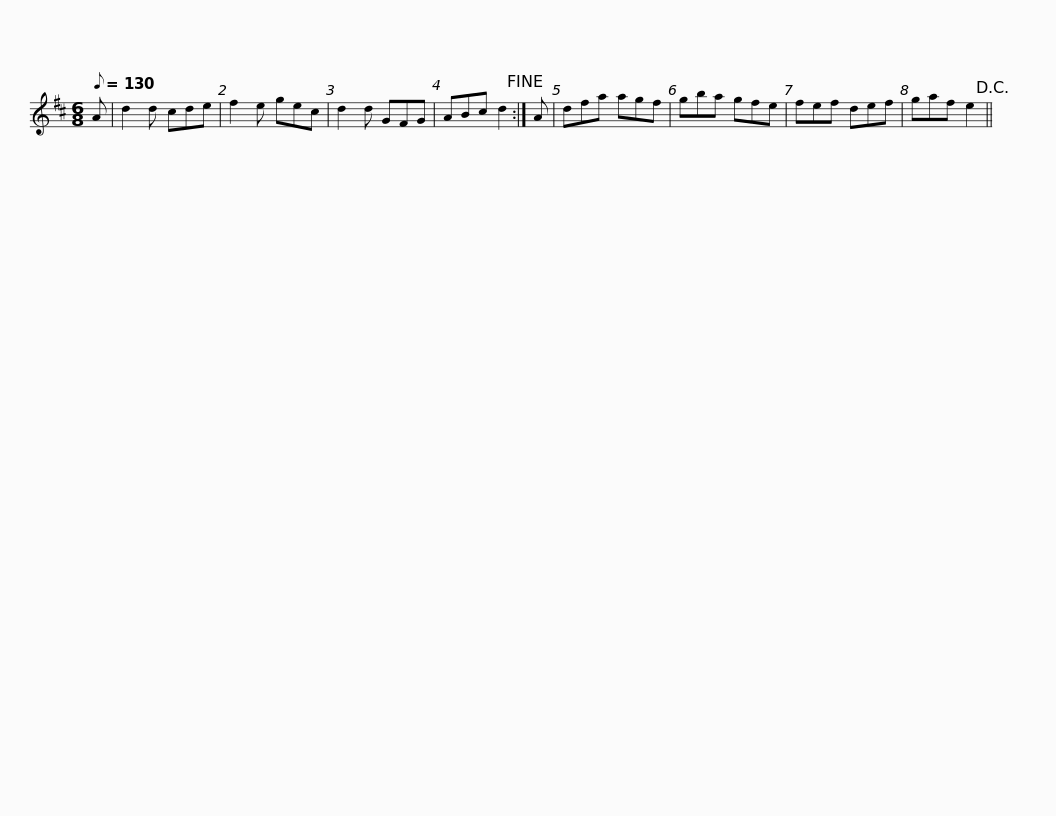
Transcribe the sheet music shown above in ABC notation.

X:1
L:1/8
Q:1/8=130
M:6/8
I:linebreak $
K:D
V:1 treble
V:1
 A | d2 d cde | f2 e gec | d2 d GFG | ABc d2!fine! :|$ %5
 A | dfa agf | gba gfe | fef def | gaf e2!D.C.! || %10
